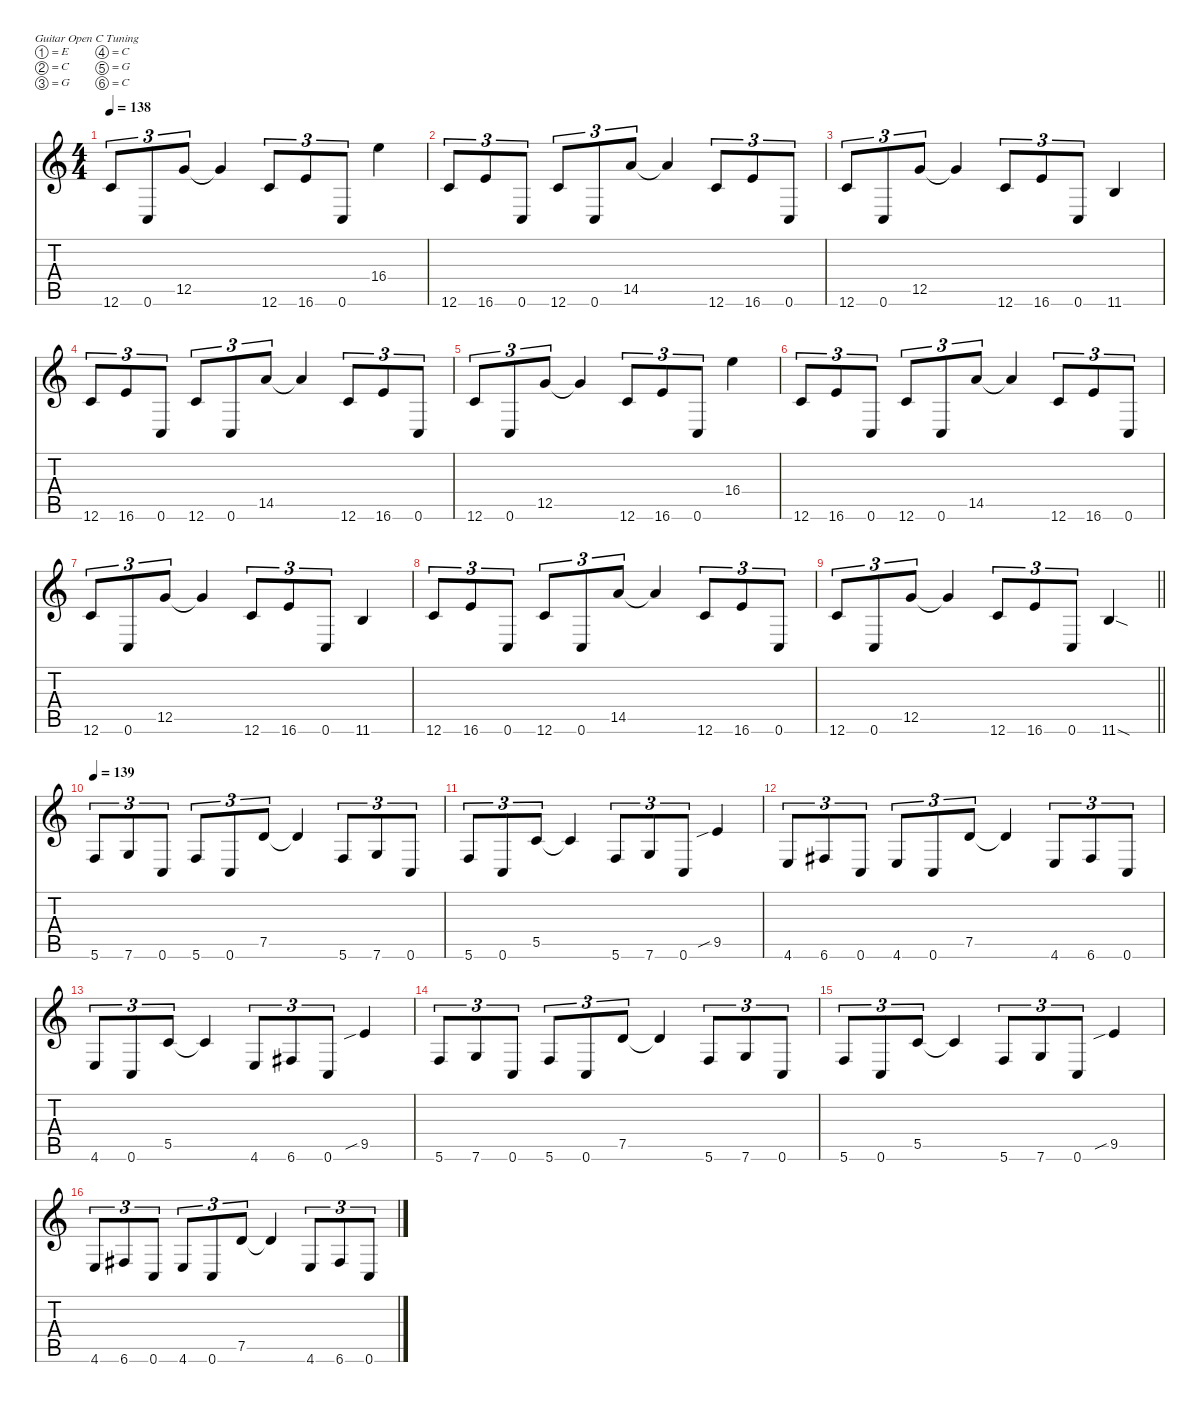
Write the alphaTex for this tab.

\defaultSystemsLayout 4
\hideDynamics
\bracketExtendMode nobrackets
\singleTrackTrackNamePolicy hidden
\multiTrackTrackNamePolicy hidden
\otherSystemsTrackNameOrientation horizontal
\track ("Devin Townsend" "dist.guit.") {instrument distortionguitar}
\staff {score tabs}
\tuning (E4 C4 G3 C3 G2 C2)
\ts (4 4)
\tempo 138
\clef g2
\ks c
12.6.8{tu (3 2) dy f beam Up} 0.6.8{tu (3 2) beam Up} 12.5.8{tu (3 2) beam Up} 12.5{t}.4{beam Up} 12.6.8{tu (3 2) beam Up} 16.6.8{tu (3 2) beam Up} 0.6.8{tu (3 2) beam Up} 16.4.4{beam Down} |
12.6.8{tu (3 2) beam Up} 16.6.8{tu (3 2) beam Up} 0.6.8{tu (3 2) beam Up} 12.6.8{tu (3 2) beam Up} 0.6.8{tu (3 2) beam Up} 14.5.8{tu (3 2) beam Up} 14.5{t}.4{beam Up} 12.6.8{tu (3 2) beam Up} 16.6.8{tu (3 2) beam Up} 0.6.8{tu (3 2) beam Up} |
12.6.8{tu (3 2) beam Up} 0.6.8{tu (3 2) beam Up} 12.5.8{tu (3 2) beam Up} 12.5{t}.4{beam Up} 12.6.8{tu (3 2) beam Up} 16.6.8{tu (3 2) beam Up} 0.6.8{tu (3 2) beam Up} 11.6.4{beam Up} |
12.6.8{tu (3 2) beam Up} 16.6.8{tu (3 2) beam Up} 0.6.8{tu (3 2) beam Up} 12.6.8{tu (3 2) beam Up} 0.6.8{tu (3 2) beam Up} 14.5.8{tu (3 2) beam Up} 14.5{t}.4{beam Up} 12.6.8{tu (3 2) beam Up} 16.6.8{tu (3 2) beam Up} 0.6.8{tu (3 2) beam Up} |
12.6.8{tu (3 2) beam Up} 0.6.8{tu (3 2) beam Up} 12.5.8{tu (3 2) beam Up} 12.5{t}.4{beam Up} 12.6.8{tu (3 2) beam Up} 16.6.8{tu (3 2) beam Up} 0.6.8{tu (3 2) beam Up} 16.4.4{beam Down} |
12.6.8{tu (3 2) beam Up} 16.6.8{tu (3 2) beam Up} 0.6.8{tu (3 2) beam Up} 12.6.8{tu (3 2) beam Up} 0.6.8{tu (3 2) beam Up} 14.5.8{tu (3 2) beam Up} 14.5{t}.4{beam Up} 12.6.8{tu (3 2) beam Up} 16.6.8{tu (3 2) beam Up} 0.6.8{tu (3 2) beam Up} |
12.6.8{tu (3 2) beam Up} 0.6.8{tu (3 2) beam Up} 12.5.8{tu (3 2) beam Up} 12.5{t}.4{beam Up} 12.6.8{tu (3 2) beam Up} 16.6.8{tu (3 2) beam Up} 0.6.8{tu (3 2) beam Up} 11.6.4{beam Up} |
12.6.8{tu (3 2) beam Up} 16.6.8{tu (3 2) beam Up} 0.6.8{tu (3 2) beam Up} 12.6.8{tu (3 2) beam Up} 0.6.8{tu (3 2) beam Up} 14.5.8{tu (3 2) beam Up} 14.5{t}.4{beam Up} 12.6.8{tu (3 2) beam Up} 16.6.8{tu (3 2) beam Up} 0.6.8{tu (3 2) beam Up} |
\barLineRight lightlight
12.6.8{tu (3 2) beam Up} 0.6.8{tu (3 2) beam Up} 12.5.8{tu (3 2) beam Up} 12.5{t}.4{beam Up} 12.6.8{tu (3 2) beam Up} 16.6.8{tu (3 2) beam Up} 0.6.8{tu (3 2) beam Up} 11.6{sod}.4{beam Up} |
\tempo 139
5.6.8{tu (3 2) beam Up} 7.6.8{tu (3 2) beam Up} 0.6.8{tu (3 2) beam Up} 5.6.8{tu (3 2) beam Up} 0.6.8{tu (3 2) beam Up} 7.5.8{tu (3 2) beam Up} 7.5{t}.4{beam Up} 5.6.8{tu (3 2) beam Up} 7.6.8{tu (3 2) beam Up} 0.6.8{tu (3 2) beam Up} |
5.6.8{tu (3 2) beam Up} 0.6.8{tu (3 2) beam Up} 5.5.8{tu (3 2) beam Up} 5.5{t}.4{beam Up} 5.6.8{tu (3 2) beam Up} 7.6.8{tu (3 2) beam Up} 0.6.8{tu (3 2) beam Up} 9.5{sib}.4{beam Up} |
4.6.8{tu (3 2) beam Up} 6.6{acc #}.8{tu (3 2) beam Up} 0.6.8{tu (3 2) beam Up} 4.6.8{tu (3 2) beam Up} 0.6.8{tu (3 2) beam Up} 7.5.8{tu (3 2) beam Up} 7.5{t}.4{beam Up} 4.6.8{tu (3 2) beam Up} 6.6{acc #}.8{tu (3 2) beam Up} 0.6.8{tu (3 2) beam Up} |
4.6.8{tu (3 2) beam Up} 0.6.8{tu (3 2) beam Up} 5.5.8{tu (3 2) beam Up} 5.5{t}.4{beam Up} 4.6.8{tu (3 2) beam Up} 6.6{acc #}.8{tu (3 2) beam Up} 0.6.8{tu (3 2) beam Up} 9.5{sib}.4{beam Up} |
5.6.8{tu (3 2) beam Up} 7.6.8{tu (3 2) beam Up} 0.6.8{tu (3 2) beam Up} 5.6.8{tu (3 2) beam Up} 0.6.8{tu (3 2) beam Up} 7.5.8{tu (3 2) beam Up} 7.5{t}.4{beam Up} 5.6.8{tu (3 2) beam Up} 7.6.8{tu (3 2) beam Up} 0.6.8{tu (3 2) beam Up} |
5.6.8{tu (3 2) beam Up} 0.6.8{tu (3 2) beam Up} 5.5.8{tu (3 2) beam Up} 5.5{t}.4{beam Up} 5.6.8{tu (3 2) beam Up} 7.6.8{tu (3 2) beam Up} 0.6.8{tu (3 2) beam Up} 9.5{sib}.4{beam Up} |
4.6.8{tu (3 2) beam Up} 6.6{acc #}.8{tu (3 2) beam Up} 0.6.8{tu (3 2) beam Up} 4.6.8{tu (3 2) beam Up} 0.6.8{tu (3 2) beam Up} 7.5.8{tu (3 2) beam Up} 7.5{t}.4{beam Up} 4.6.8{tu (3 2) beam Up} 6.6{acc #}.8{tu (3 2) beam Up} 0.6.8{tu (3 2) beam Up}
